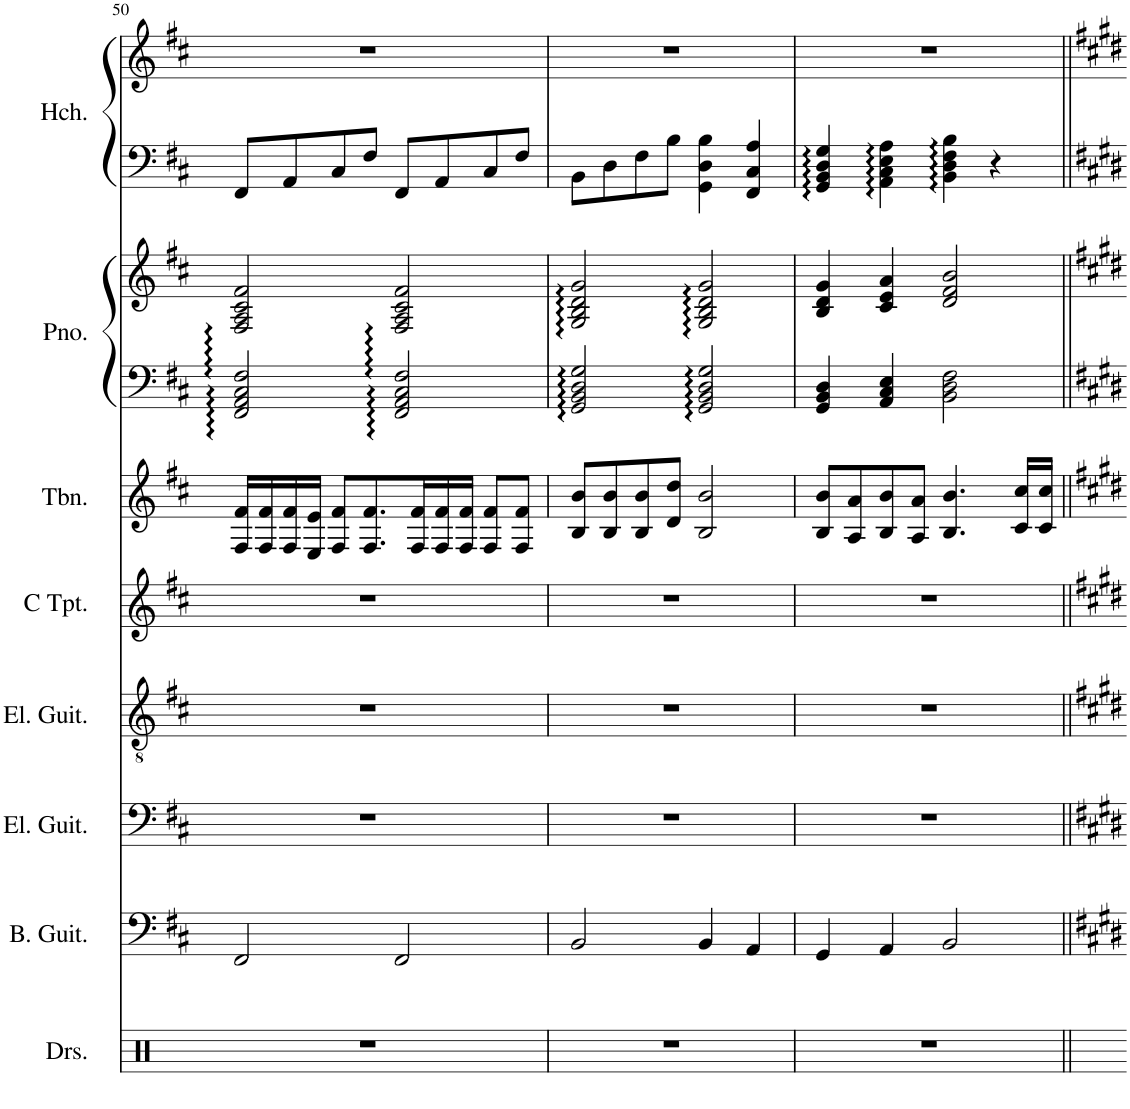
**kern	**kern	**kern	**kern	**kern	**kern	**kern	**kern	**kern	**kern
*part8	*part7	*part6	*part5	*part4	*part3	*part2	*part2	*part1	*part1
*staff10	*staff9	*staff8	*staff7	*staff6	*staff5	*staff4	*staff3	*staff2	*staff1
*I"드럼세트	*I"베이스 기타	*I"일렉 기타	*I"일렉 기타	*I"C 트럼펫	*I"트롬본	*I"피아노	*	*I"하프시코드	*
!!LO:PB:g=z
*clefX	*clefF4	*clefF4	*clefGv2	*clefG2	*clefG2	*clefF4	*clefG2	*clefF4	*clefG2
*	*Trd7c12	*	*	*	*	*	*	*	*
*k[]	*k[f#c#]	*k[f#c#]	*k[f#c#]	*k[f#c#]	*k[f#c#]	*k[f#c#]	*k[f#c#]	*k[f#c#]	*k[f#c#]
*M4/4	*M4/4	*M4/4	*M4/4	*M4/4	*M4/4	*M4/4	*M4/4	*M4/4	*M4/4
=50	=50	=50	=50	=50	=50	=50	=50	=50	=50
1r	2FF#/	1r	1r	1r	16F#/ 16f#/LL	2FF#/ 2AA/ 2C#/ 2F#/	2F#/ 2A/ 2c#/ 2f#/	8FF#/L	1r
.	.	.	.	.	16F#/ 16f#/	.	.	.	.
.	.	.	.	.	16F#/ 16f#/	.	.	8AA/	.
.	.	.	.	.	16E/ 16e/JJ	.	.	.	.
.	.	.	.	.	8F#/ 8f#/L	.	.	8C#/	.
.	.	.	.	.	8.F#/ 8.f#/	.	.	8F#/J	.
.	2FF#/	.	.	.	.	2FF#/ 2AA/ 2C#/ 2F#/	2F#/ 2A/ 2c#/ 2f#/	8FF#/L	.
.	.	.	.	.	16F#/ 16f#/L	.	.	.	.
.	.	.	.	.	16F#/ 16f#/	.	.	8AA/	.
.	.	.	.	.	16F#/ 16f#/JJ	.	.	.	.
.	.	.	.	.	8F#/ 8f#/L	.	.	8C#/	.
.	.	.	.	.	8F#/ 8f#/J	.	.	8F#/J	.
=51	=51	=51	=51	=51	=51	=51	=51	=51	=51
1r	2BB/	1r	1r	1r	8B/ 8b/L	2GG/ 2BB/ 2D/ 2G/	2G/ 2B/ 2d/ 2g/	8BB\L	1r
.	.	.	.	.	8B/ 8b/	.	.	8D\	.
.	.	.	.	.	8B/ 8b/	.	.	8F#\	.
.	.	.	.	.	8d/ 8dd/J	.	.	8B\J	.
.	4BB/	.	.	.	2B/ 2b/	2GG/ 2BB/ 2D/ 2G/	2G/ 2B/ 2d/ 2g/	4GG\ 4D\ 4B\	.
.	4AA/	.	.	.	.	.	.	4FF#/ 4C#/ 4A/	.
=52	=52	=52	=52	=52	=52	=52	=52	=52	=52
1r	4GG/	1r	1r	1r	8B/ 8b/L	4GG/ 4BB/ 4D/	4B/ 4d/ 4g/	4GG/ 4BB/ 4D/ 4G/	1r
.	.	.	.	.	8A/ 8a/	.	.	.	.
.	4AA/	.	.	.	8B/ 8b/	4AA/ 4C#/ 4E/	4c#/ 4e/ 4a/	4AA\ 4C#\ 4E\ 4A\	.
.	.	.	.	.	8A/ 8a/J	.	.	.	.
.	2BB/	.	.	.	4.B/ 4.b/	2BB\ 2D\ 2F#\	2d/ 2f#/ 2b/	4BB\ 4D\ 4F#\ 4B\	.
.	.	.	.	.	.	.	.	4r	.
.	.	.	.	.	16c#/ 16cc#/LL	.	.	.	.
.	.	.	.	.	16c#/ 16cc#/JJ	.	.	.	.
=||	=||	=||	=||	=||	=||	=||	=||	=||	=||
*-	*-	*-	*-	*-	*-	*-	*-	*-	*-
